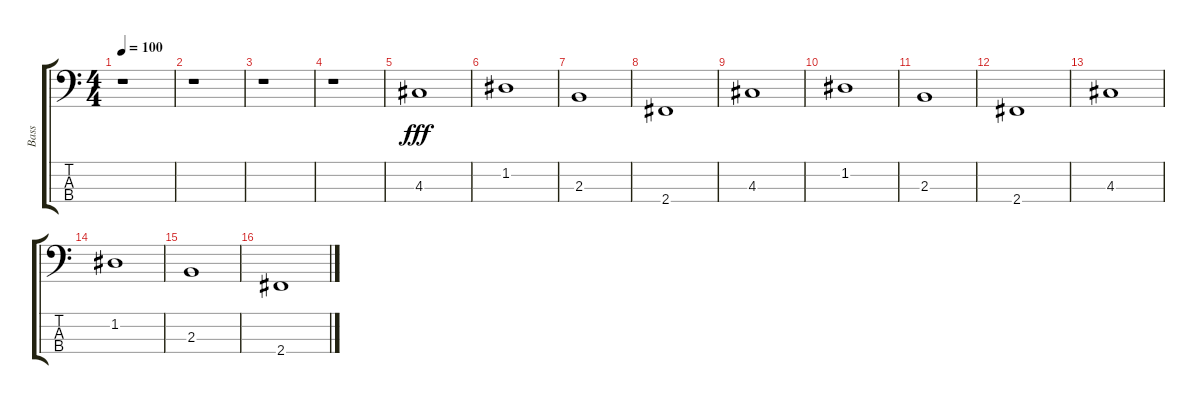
\track ("Bass" "Bass") {instrument electricbassfinger}
\staff {score tabs}
\tuning (G2 D2 A1 E1) {hide}
\ts (4 4)
\tempo 100
\clef f4
\ks c
r.1{dy fff instrument electricbassfinger} |
r.1 |
r.1 |
r.1 |
4.3.1 |
1.2.1 |
2.3.1 |
2.4.1 |
4.3.1 |
1.2.1 |
2.3.1 |
2.4.1 |
4.3.1 |
1.2.1 |
2.3.1 |
2.4.1
